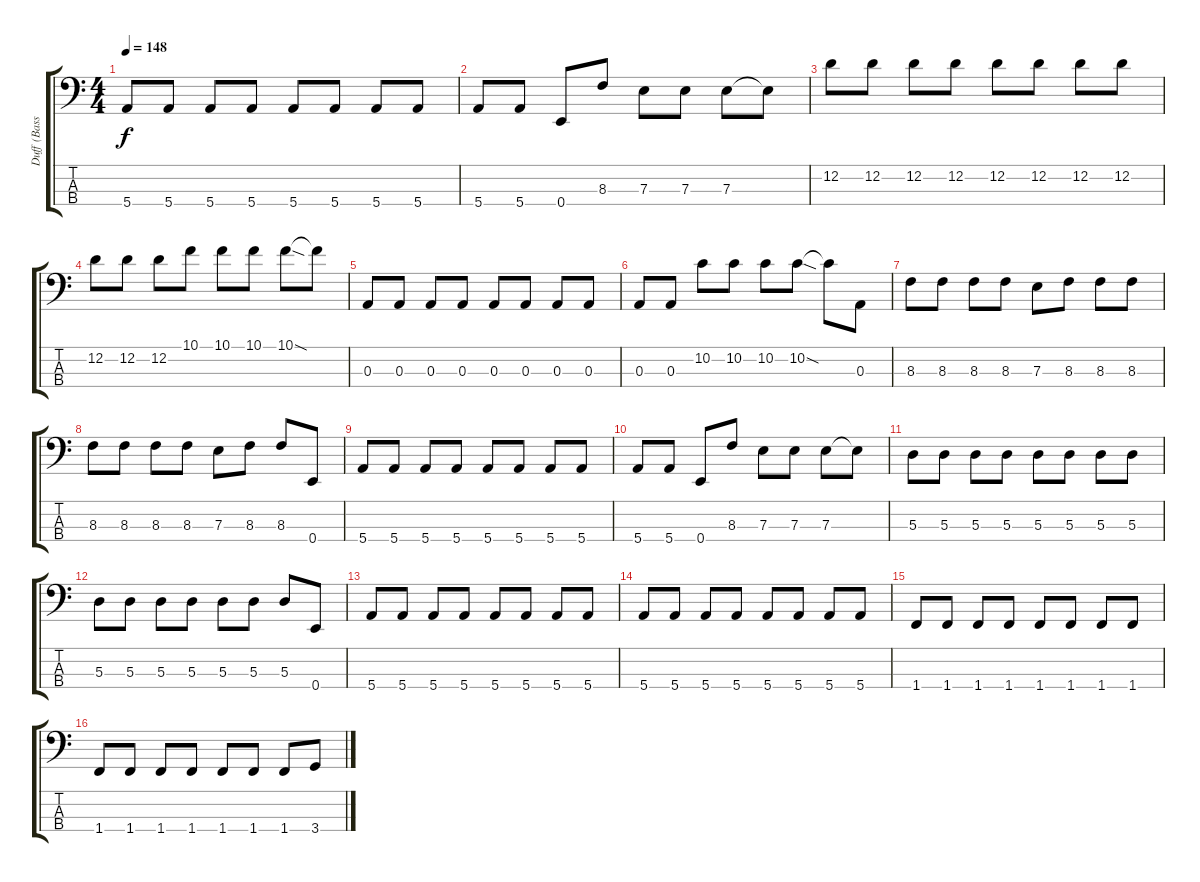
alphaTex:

\track ("Duff (Bass)" "Duff (Bass") {instrument electricbasspick}
\staff {score tabs}
\tuning (G2 D2 A1 E1) {hide}
\ts (4 4)
\tempo 148
\clef f4
\ks c
5.4.8{dy f} 5.4.8 5.4.8 5.4.8 5.4.8 5.4.8 5.4.8 5.4.8 |
5.4.8 5.4.8 0.4.8 8.3.8 7.3.8 7.3.8 7.3.8 7.3{t}.8 |
12.2.8 12.2.8 12.2.8 12.2.8 12.2.8 12.2.8 12.2.8 12.2.8 |
12.2.8 12.2.8 12.2.8 10.1.8 10.1.8 10.1.8 10.1{sod}.8 10.1{t}.8 |
0.3.8 0.3.8 0.3.8 0.3.8 0.3.8 0.3.8 0.3.8 0.3.8 |
0.3.8 0.3.8 10.2.8 10.2.8 10.2.8 10.2{sod}.8 10.2{t}.8 0.3.8 |
8.3.8 8.3.8 8.3.8 8.3.8 7.3.8 8.3.8 8.3.8 8.3.8 |
8.3.8 8.3.8 8.3.8 8.3.8 7.3.8 8.3.8 8.3.8 0.4.8 |
5.4.8 5.4.8 5.4.8 5.4.8 5.4.8 5.4.8 5.4.8 5.4.8 |
5.4.8 5.4.8 0.4.8 8.3.8 7.3.8 7.3.8 7.3.8 7.3{t}.8 |
5.3.8 5.3.8 5.3.8 5.3.8 5.3.8 5.3.8 5.3.8 5.3.8 |
5.3.8 5.3.8 5.3.8 5.3.8 5.3.8 5.3.8 5.3.8 0.4.8 |
5.4.8 5.4.8 5.4.8 5.4.8 5.4.8 5.4.8 5.4.8 5.4.8 |
5.4.8 5.4.8 5.4.8 5.4.8 5.4.8 5.4.8 5.4.8 5.4.8 |
1.4.8 1.4.8 1.4.8 1.4.8 1.4.8 1.4.8 1.4.8 1.4.8 |
1.4.8 1.4.8 1.4.8 1.4.8 1.4.8 1.4.8 1.4.8 3.4.8
